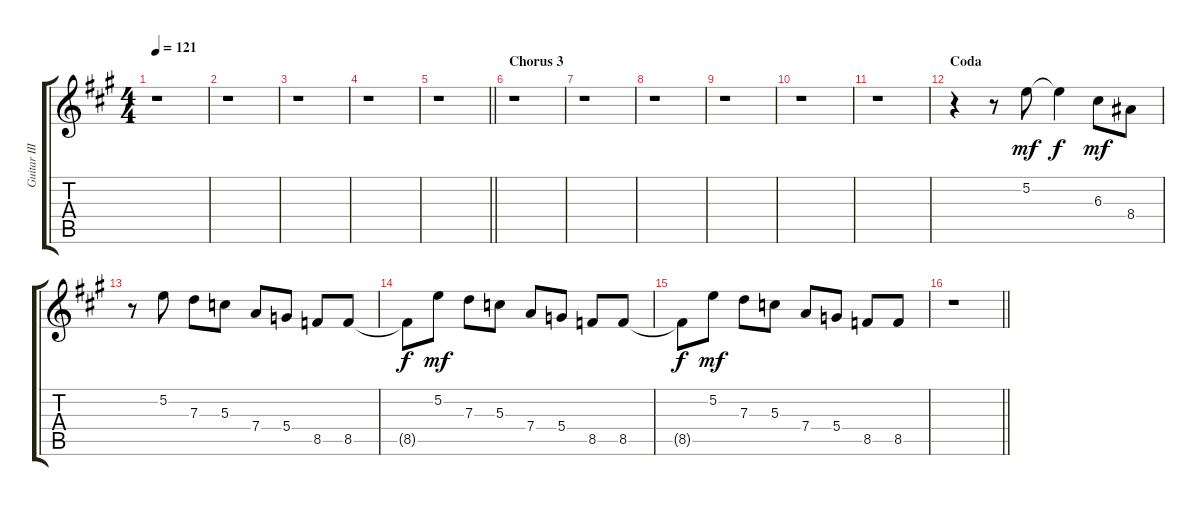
\track ("Guitar III" "Guitar III") {instrument distortionguitar}
\staff {score tabs}
\tuning (E4 B3 G3 D3 A2 E2) {hide}
\ts (4 4)
\tempo 121
\clef g2
\ks a
r.1{dy f} |
r.1 |
r.1 |
r.1 |
\barLineRight lightlight
r.1 |
\section ("" "Chorus 3")
r.1 |
r.1 |
r.1 |
r.1 |
r.1 |
r.1 |
\section ("" "Coda")
r.4 r.8 5.2.8{dy mf} 5.2{t}.4{dy f} 6.3.8{dy mf} 8.4.8 |
r.8 5.2.8 7.3.8 5.3.8 7.4.8 5.4.8 8.5.8 8.5.8 |
8.5{t}.8{dy f} 5.2.8{dy mf} 7.3.8 5.3.8 7.4.8 5.4.8 8.5.8 8.5.8 |
8.5{t}.8{dy f} 5.2.8{dy mf} 7.3.8 5.3.8 7.4.8 5.4.8 8.5.8 8.5.8 |
\barLineRight lightlight
r.1
